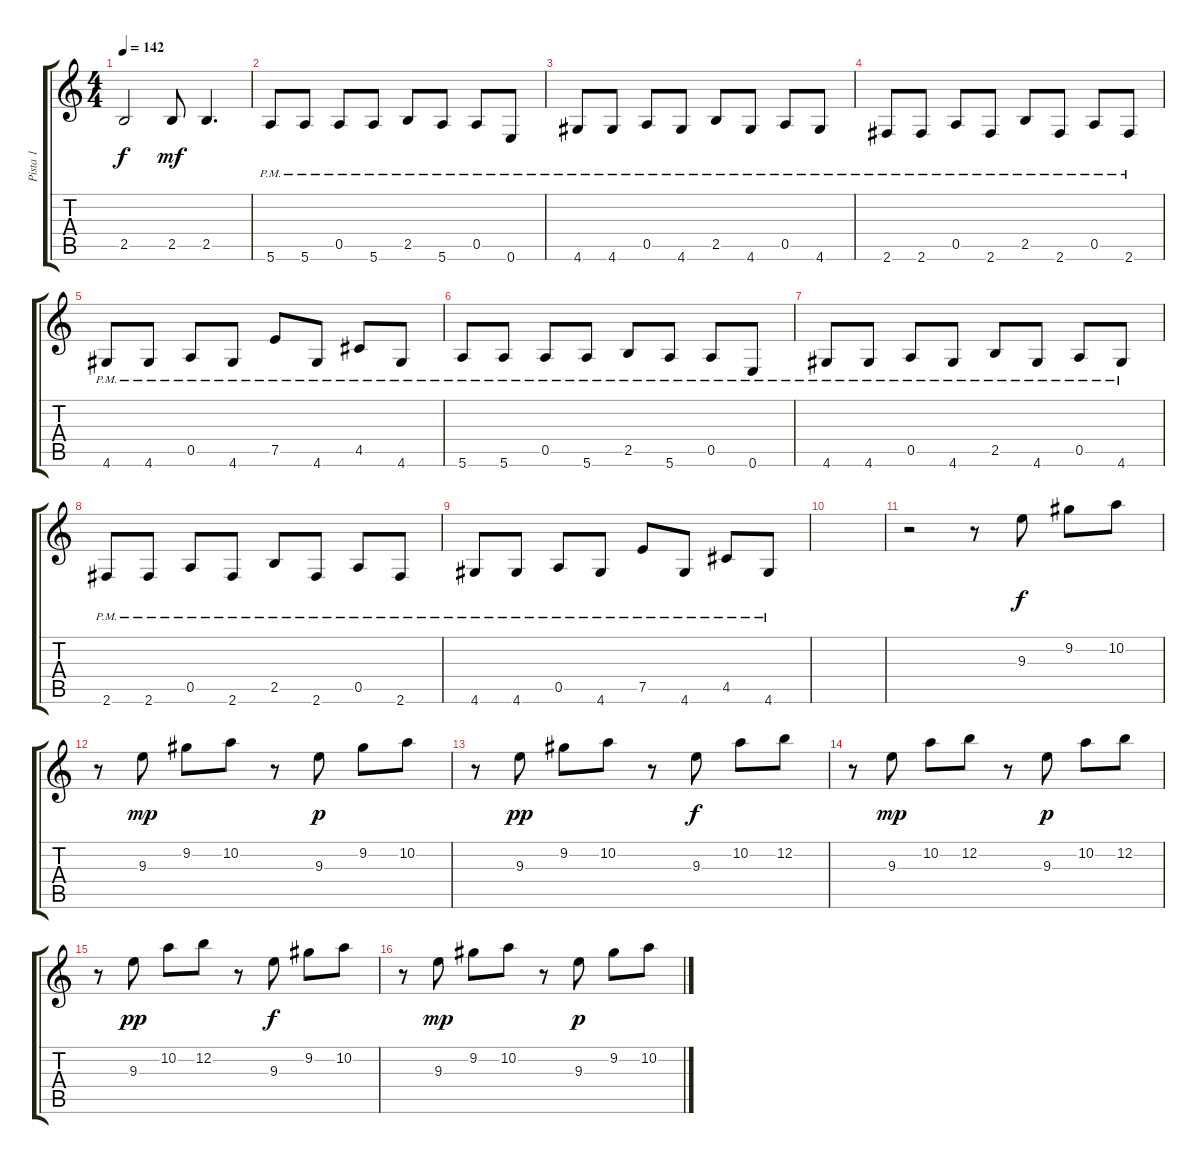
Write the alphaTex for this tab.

\track ("Pista 1" "Pista 1") {instrument distortionguitar}
\staff {score tabs}
\tuning (E4 B3 G3 D3 A2 E2) {hide}
\ts (4 4)
\tempo 142
\clef g2
\ks c
2.5{t}.2{dy f} 2.5.8{dy mf} 2.5.4{d} |
5.6{pm}.8 5.6{pm}.8 0.5{pm}.8 5.6{pm}.8 2.5{pm}.8 5.6{pm}.8 0.5{pm}.8 0.6{pm}.8 |
4.6{pm}.8 4.6{pm}.8 0.5{pm}.8 4.6{pm}.8 2.5{pm}.8 4.6{pm}.8 0.5{pm}.8 4.6{pm}.8 |
2.6{pm}.8 2.6{pm}.8 0.5{pm}.8 2.6{pm}.8 2.5{pm}.8 2.6{pm}.8 0.5{pm}.8 2.6{pm}.8 |
4.6{pm}.8 4.6{pm}.8 0.5{pm}.8 4.6{pm}.8 7.5{pm}.8 4.6{pm}.8 4.5{pm}.8 4.6{pm}.8 |
5.6{pm}.8 5.6{pm}.8 0.5{pm}.8 5.6{pm}.8 2.5{pm}.8 5.6{pm}.8 0.5{pm}.8 0.6{pm}.8 |
4.6{pm}.8 4.6{pm}.8 0.5{pm}.8 4.6{pm}.8 2.5{pm}.8 4.6{pm}.8 0.5{pm}.8 4.6{pm}.8 |
2.6{pm}.8 2.6{pm}.8 0.5{pm}.8 2.6{pm}.8 2.5{pm}.8 2.6{pm}.8 0.5{pm}.8 2.6{pm}.8 |
4.6{pm}.8 4.6{pm}.8 0.5{pm}.8 4.6{pm}.8 7.5{pm}.8 4.6{pm}.8 4.5{pm}.8 4.6{pm}.8 |
|
r.2 r.8 9.3.8{dy f} 9.2.8 10.2.8 |
r.8 9.3.8{dy mp} 9.2.8 10.2.8 r.8 9.3.8{dy p} 9.2.8 10.2.8 |
r.8 9.3.8{dy pp} 9.2.8 10.2.8 r.8 9.3.8{dy f} 10.2.8 12.2.8 |
r.8 9.3.8{dy mp} 10.2.8 12.2.8 r.8 9.3.8{dy p} 10.2.8 12.2.8 |
r.8 9.3.8{dy pp} 10.2.8 12.2.8 r.8 9.3.8{dy f} 9.2.8 10.2.8 |
r.8 9.3.8{dy mp} 9.2.8 10.2.8 r.8 9.3.8{dy p} 9.2.8 10.2.8
